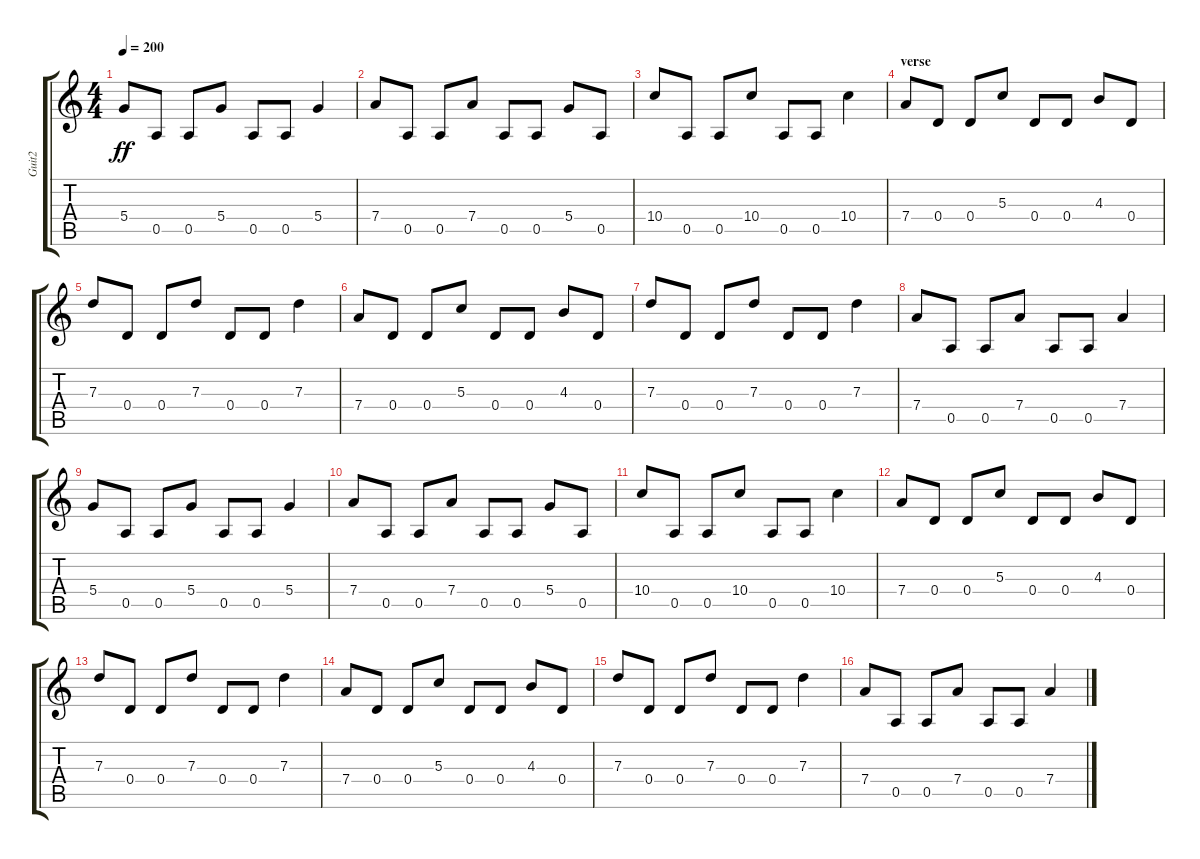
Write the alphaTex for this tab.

\track ("Guit2" "Guit2") {instrument acousticguitarsteel}
\staff {score tabs}
\tuning (E4 B3 G3 D3 A2 E2) {hide}
\ts (4 4)
\tempo 200
\clef g2
\ks c
5.4.8{dy ff} 0.5.8 0.5.8 5.4.8 0.5.8 0.5.8 5.4.4 |
7.4.8 0.5.8 0.5.8 7.4.8 0.5.8 0.5.8 5.4.8 0.5.8 |
10.4.8 0.5.8 0.5.8 10.4.8 0.5.8 0.5.8 10.4.4 |
\section ("" "verse")
7.4.8 0.4.8 0.4.8 5.3.8 0.4.8 0.4.8 4.3.8 0.4.8 |
7.3.8 0.4.8 0.4.8 7.3.8 0.4.8 0.4.8 7.3.4 |
7.4.8 0.4.8 0.4.8 5.3.8 0.4.8 0.4.8 4.3.8 0.4.8 |
7.3.8 0.4.8 0.4.8 7.3.8 0.4.8 0.4.8 7.3.4 |
7.4.8 0.5.8 0.5.8 7.4.8 0.5.8 0.5.8 7.4.4 |
5.4.8 0.5.8 0.5.8 5.4.8 0.5.8 0.5.8 5.4.4 |
7.4.8 0.5.8 0.5.8 7.4.8 0.5.8 0.5.8 5.4.8 0.5.8 |
10.4.8 0.5.8 0.5.8 10.4.8 0.5.8 0.5.8 10.4.4 |
7.4.8 0.4.8 0.4.8 5.3.8 0.4.8 0.4.8 4.3.8 0.4.8 |
7.3.8 0.4.8 0.4.8 7.3.8 0.4.8 0.4.8 7.3.4 |
7.4.8 0.4.8 0.4.8 5.3.8 0.4.8 0.4.8 4.3.8 0.4.8 |
7.3.8 0.4.8 0.4.8 7.3.8 0.4.8 0.4.8 7.3.4 |
7.4.8 0.5.8 0.5.8 7.4.8 0.5.8 0.5.8 7.4.4
